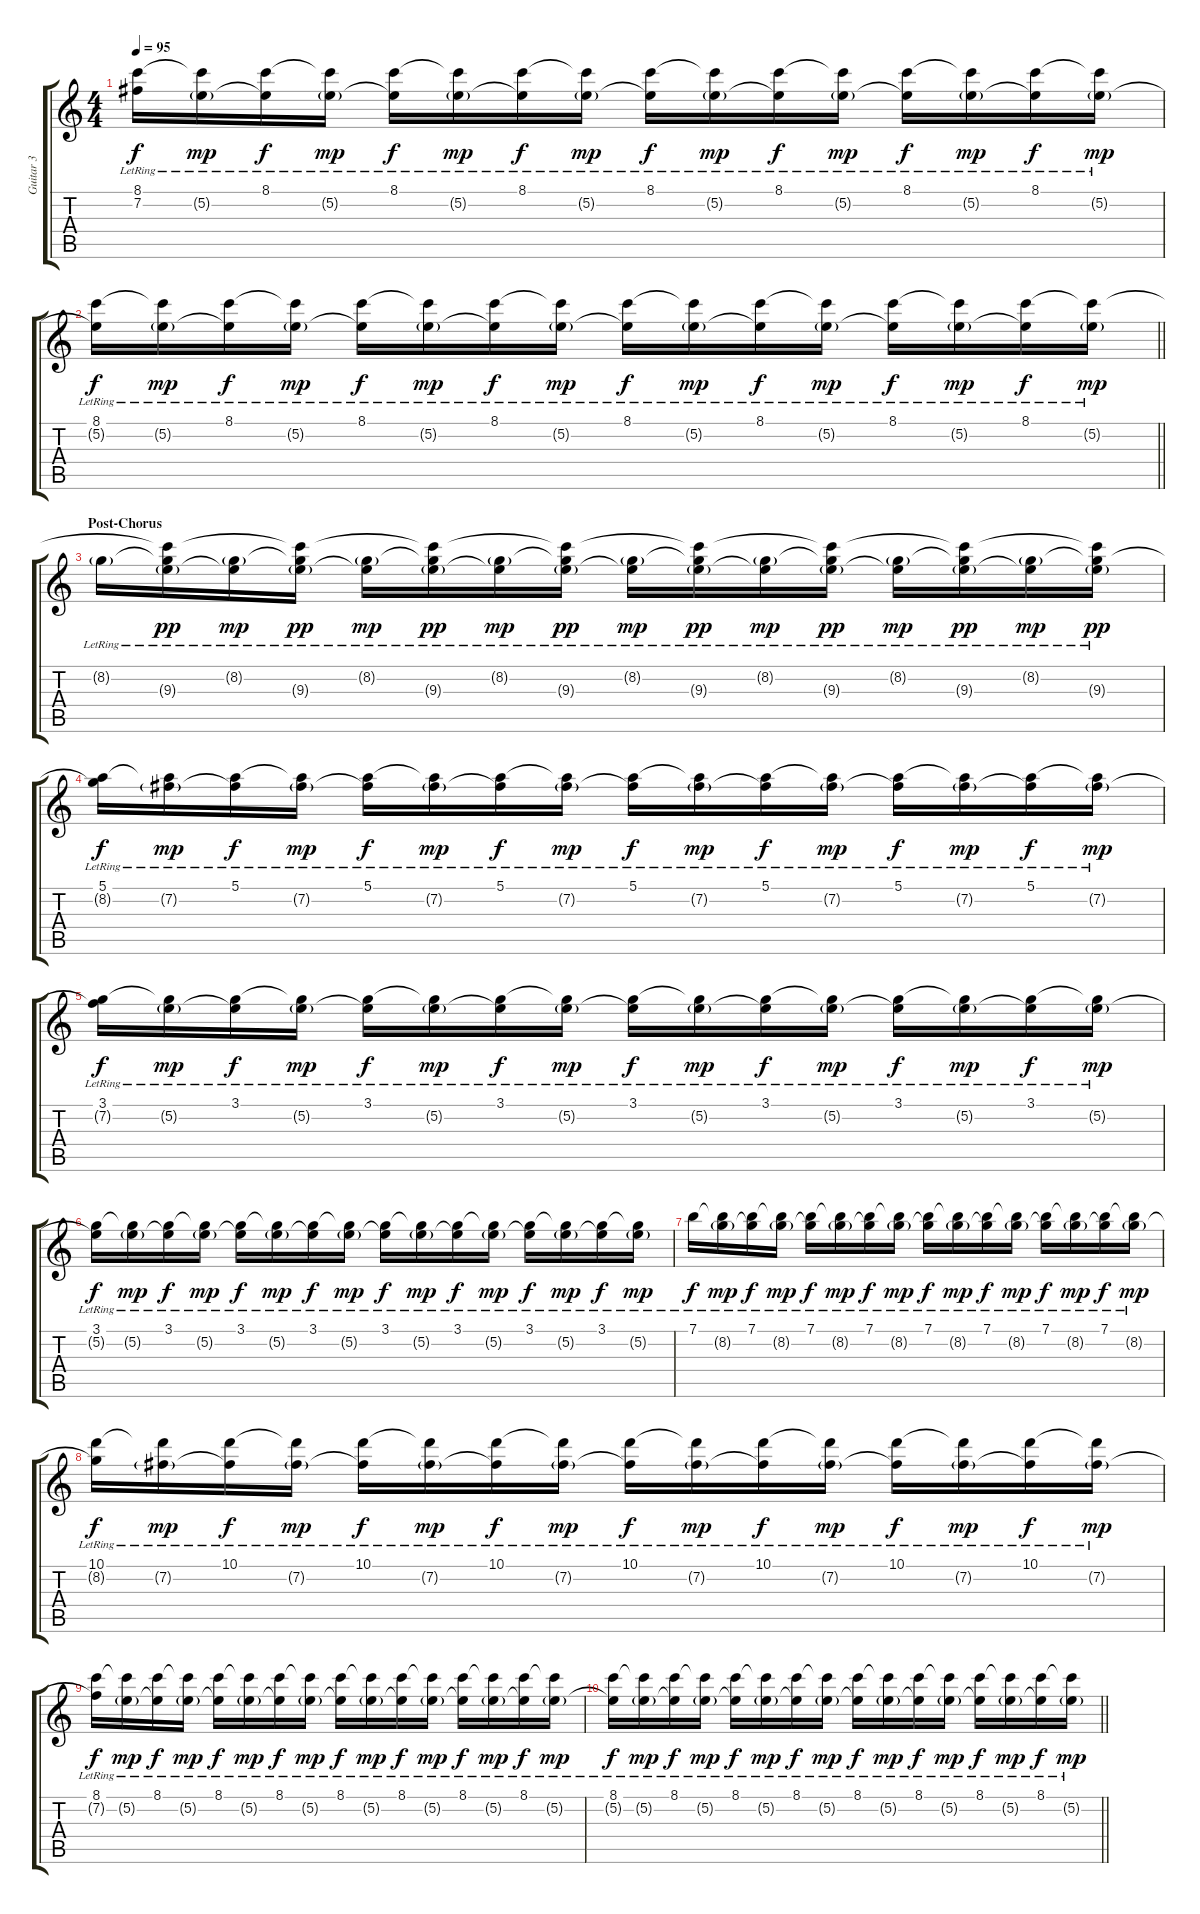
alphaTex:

\track ("Guitar 3" "Guitar 3") {instrument distortionguitar}
\staff {score tabs}
\tuning (E4 B3 G3 D3 A2 E2) {hide}
\ts (4 4)
\tempo 95
\clef g2
\ks c
(8.1{lr} 7.2{t}).16{dy f} (8.1{t} 5.2{g lr}).16{dy mp} (8.1{lr} 5.2{t}).16{dy f} (8.1{t} 5.2{g lr}).16{dy mp} (8.1{lr} 5.2{t}).16{dy f} (8.1{t} 5.2{g lr}).16{dy mp} (8.1{lr} 5.2{t}).16{dy f} (8.1{t} 5.2{g lr}).16{dy mp} (8.1{lr} 5.2{t}).16{dy f} (8.1{t} 5.2{g lr}).16{dy mp} (8.1{lr} 5.2{t}).16{dy f} (8.1{t} 5.2{g lr}).16{dy mp} (8.1{lr} 5.2{t}).16{dy f} (8.1{t} 5.2{g lr}).16{dy mp} (8.1{lr} 5.2{t}).16{dy f} (8.1{t} 5.2{g lr}).16{dy mp} |
\barLineRight lightlight
(8.1{lr} 5.2{t}).16{dy f} (8.1{t} 5.2{g lr}).16{dy mp} (8.1{lr} 5.2{t}).16{dy f} (8.1{t} 5.2{g lr}).16{dy mp} (8.1{lr} 5.2{t}).16{dy f} (8.1{t} 5.2{g lr}).16{dy mp} (8.1{lr} 5.2{t}).16{dy f} (8.1{t} 5.2{g lr}).16{dy mp} (8.1{lr} 5.2{t}).16{dy f} (8.1{t} 5.2{g lr}).16{dy mp} (8.1{lr} 5.2{t}).16{dy f} (8.1{t} 5.2{g lr}).16{dy mp} (8.1{lr} 5.2{t}).16{dy f} (8.1{t} 5.2{g lr}).16{dy mp} (8.1{lr} 5.2{t}).16{dy f} (8.1{t} 5.2{g lr}).16{dy mp} |
\section ("" "Post-Chorus")
8.2{g lr}.16 (8.1{t} 8.2{t} 9.3{g lr}).16{dy pp} (8.2{g lr} 9.3{t}).16{dy mp} (8.1{t} 8.2{t} 9.3{g lr}).16{dy pp} (8.2{g lr} 9.3{t}).16{dy mp} (8.1{t} 8.2{t} 9.3{g lr}).16{dy pp} (8.2{g lr} 9.3{t}).16{dy mp} (8.1{t} 8.2{t} 9.3{g lr}).16{dy pp} (8.2{g lr} 9.3{t}).16{dy mp} (8.1{t} 8.2{t} 9.3{g lr}).16{dy pp} (8.2{g lr} 9.3{t}).16{dy mp} (8.1{t} 8.2{t} 9.3{g lr}).16{dy pp} (8.2{g lr} 9.3{t}).16{dy mp} (8.1{t} 8.2{t} 9.3{g lr}).16{dy pp} (8.2{g lr} 9.3{t}).16{dy mp} (8.1{t} 8.2{t} 9.3{g lr}).16{dy pp} |
(5.1{lr} 8.2{t}).16{dy f} (5.1{t} 7.2{g lr}).16{dy mp} (5.1{lr} 7.2{t}).16{dy f} (5.1{t} 7.2{g lr}).16{dy mp} (5.1{lr} 7.2{t}).16{dy f} (5.1{t} 7.2{g lr}).16{dy mp} (5.1{lr} 7.2{t}).16{dy f} (5.1{t} 7.2{g lr}).16{dy mp} (5.1{lr} 7.2{t}).16{dy f} (5.1{t} 7.2{g lr}).16{dy mp} (5.1{lr} 7.2{t}).16{dy f} (5.1{t} 7.2{g lr}).16{dy mp} (5.1{lr} 7.2{t}).16{dy f} (5.1{t} 7.2{g lr}).16{dy mp} (5.1{lr} 7.2{t}).16{dy f} (5.1{t} 7.2{g lr}).16{dy mp} |
(3.1{lr} 7.2{t}).16{dy f} (3.1{t} 5.2{g lr}).16{dy mp} (3.1{lr} 5.2{t}).16{dy f} (3.1{t} 5.2{g lr}).16{dy mp} (3.1{lr} 5.2{t}).16{dy f} (3.1{t} 5.2{g lr}).16{dy mp} (3.1{lr} 5.2{t}).16{dy f} (3.1{t} 5.2{g lr}).16{dy mp} (3.1{lr} 5.2{t}).16{dy f} (3.1{t} 5.2{g lr}).16{dy mp} (3.1{lr} 5.2{t}).16{dy f} (3.1{t} 5.2{g lr}).16{dy mp} (3.1{lr} 5.2{t}).16{dy f} (3.1{t} 5.2{g lr}).16{dy mp} (3.1{lr} 5.2{t}).16{dy f} (3.1{t} 5.2{g lr}).16{dy mp} |
(3.1{lr} 5.2{t}).16{dy f} (3.1{t} 5.2{g lr}).16{dy mp} (3.1{lr} 5.2{t}).16{dy f} (3.1{t} 5.2{g lr}).16{dy mp} (3.1{lr} 5.2{t}).16{dy f} (3.1{t} 5.2{g lr}).16{dy mp} (3.1{lr} 5.2{t}).16{dy f} (3.1{t} 5.2{g lr}).16{dy mp} (3.1{lr} 5.2{t}).16{dy f} (3.1{t} 5.2{g lr}).16{dy mp} (3.1{lr} 5.2{t}).16{dy f} (3.1{t} 5.2{g lr}).16{dy mp} (3.1{lr} 5.2{t}).16{dy f} (3.1{t} 5.2{g lr}).16{dy mp} (3.1{lr} 5.2{t}).16{dy f} (3.1{t} 5.2{g lr}).16{dy mp} |
7.1{lr}.16{dy f volume 10} (7.1{t} 8.2{g lr}).16{dy mp} (7.1{lr} 8.2{t}).16{dy f} (7.1{t} 8.2{g lr}).16{dy mp} (7.1{lr} 8.2{t}).16{dy f} (7.1{t} 8.2{g lr}).16{dy mp} (7.1{lr} 8.2{t}).16{dy f} (7.1{t} 8.2{g lr}).16{dy mp} (7.1{lr} 8.2{t}).16{dy f} (7.1{t} 8.2{g lr}).16{dy mp} (7.1{lr} 8.2{t}).16{dy f} (7.1{t} 8.2{g lr}).16{dy mp} (7.1{lr} 8.2{t}).16{dy f} (7.1{t} 8.2{g lr}).16{dy mp} (7.1{lr} 8.2{t}).16{dy f} (7.1{t} 8.2{g lr}).16{dy mp} |
(10.1{lr} 8.2{t}).16{dy f} (10.1{t} 7.2{g lr}).16{dy mp} (10.1{lr} 7.2{t}).16{dy f} (10.1{t} 7.2{g lr}).16{dy mp} (10.1{lr} 7.2{t}).16{dy f} (10.1{t} 7.2{g lr}).16{dy mp} (10.1{lr} 7.2{t}).16{dy f} (10.1{t} 7.2{g lr}).16{dy mp} (10.1{lr} 7.2{t}).16{dy f} (10.1{t} 7.2{g lr}).16{dy mp} (10.1{lr} 7.2{t}).16{dy f} (10.1{t} 7.2{g lr}).16{dy mp} (10.1{lr} 7.2{t}).16{dy f} (10.1{t} 7.2{g lr}).16{dy mp} (10.1{lr} 7.2{t}).16{dy f} (10.1{t} 7.2{g lr}).16{dy mp} |
(8.1{lr} 7.2{t}).16{dy f} (8.1{t} 5.2{g lr}).16{dy mp} (8.1{lr} 5.2{t}).16{dy f} (8.1{t} 5.2{g lr}).16{dy mp} (8.1{lr} 5.2{t}).16{dy f} (8.1{t} 5.2{g lr}).16{dy mp} (8.1{lr} 5.2{t}).16{dy f} (8.1{t} 5.2{g lr}).16{dy mp} (8.1{lr} 5.2{t}).16{dy f} (8.1{t} 5.2{g lr}).16{dy mp} (8.1{lr} 5.2{t}).16{dy f} (8.1{t} 5.2{g lr}).16{dy mp} (8.1{lr} 5.2{t}).16{dy f} (8.1{t} 5.2{g lr}).16{dy mp} (8.1{lr} 5.2{t}).16{dy f} (8.1{t} 5.2{g lr}).16{dy mp} |
\barLineRight lightlight
(8.1{lr} 5.2{t}).16{dy f} (8.1{t} 5.2{g lr}).16{dy mp} (8.1{lr} 5.2{t}).16{dy f} (8.1{t} 5.2{g lr}).16{dy mp} (8.1{lr} 5.2{t}).16{dy f} (8.1{t} 5.2{g lr}).16{dy mp} (8.1{lr} 5.2{t}).16{dy f} (8.1{t} 5.2{g lr}).16{dy mp} (8.1{lr} 5.2{t}).16{dy f} (8.1{t} 5.2{g lr}).16{dy mp} (8.1{lr} 5.2{t}).16{dy f} (8.1{t} 5.2{g lr}).16{dy mp} (8.1{lr} 5.2{t}).16{dy f} (8.1{t} 5.2{g lr}).16{dy mp} (8.1{lr} 5.2{t}).16{dy f} (8.1{t} 5.2{g lr}).16{dy mp}
